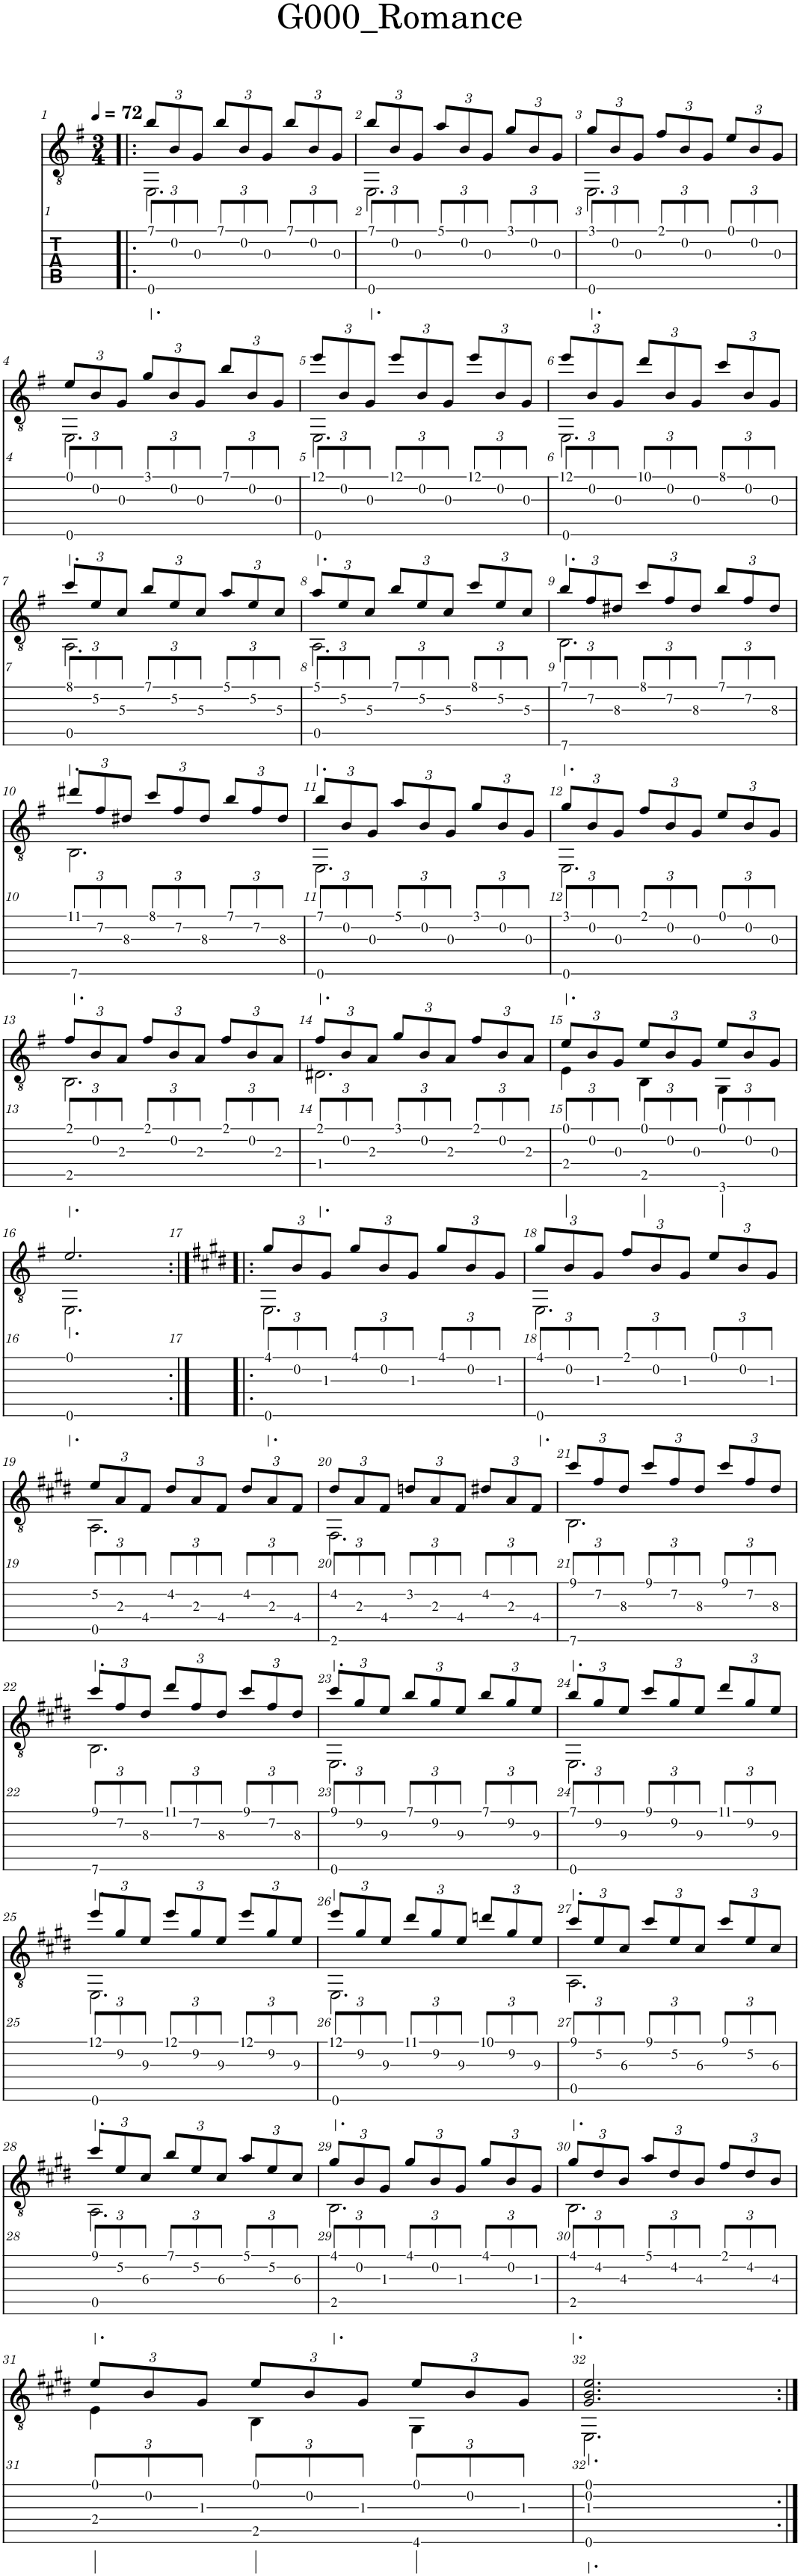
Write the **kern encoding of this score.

**kern	**kern
*part1	*part1
*staff2	*staff1
*I"クラシックギター	*
*stria6	*
*	*clefGv2
*k[f#]	*k[f#]
*M3/4	*M3/4
*MM72	*MM72
*Xbrackettup	*Xbrackettup
=1!|:	=1!|:
*^	*^
12b/L	2.EE\	12b/L	2.EE\
12B/	.	12B/	.
12G/J	.	12G/J	.
12b/L	.	12b/L	.
12B/	.	12B/	.
12G/J	.	12G/J	.
12b/L	.	12b/L	.
12B/	.	12B/	.
12G/J	.	12G/J	.
=2	=2	=2	=2
12b/L	2.EE\	12b/L	2.EE\
12B/	.	12B/	.
12G/J	.	12G/J	.
12a/L	.	12a/L	.
12B/	.	12B/	.
12G/J	.	12G/J	.
12g/L	.	12g/L	.
12B/	.	12B/	.
12G/J	.	12G/J	.
=3	=3	=3	=3
12g/L	2.EE\	12g/L	2.EE\
12B/	.	12B/	.
12G/J	.	12G/J	.
12f#/L	.	12f#/L	.
12B/	.	12B/	.
12G/J	.	12G/J	.
12e/L	.	12e/L	.
12B/	.	12B/	.
12G/J	.	12G/J	.
!!LO:LB:g=z	!!
=4	=4	=4	=4
12e/L	2.EE\	12e/L	2.EE\
12B/	.	12B/	.
12G/J	.	12G/J	.
12g/L	.	12g/L	.
12B/	.	12B/	.
12G/J	.	12G/J	.
12b/L	.	12b/L	.
12B/	.	12B/	.
12G/J	.	12G/J	.
=5	=5	=5	=5
12ee/L	2.EE\	12ee/L	2.EE\
12B/	.	12B/	.
12G/J	.	12G/J	.
12ee/L	.	12ee/L	.
12B/	.	12B/	.
12G/J	.	12G/J	.
12ee/L	.	12ee/L	.
12B/	.	12B/	.
12G/J	.	12G/J	.
=6	=6	=6	=6
12ee/L	2.EE\	12ee/L	2.EE\
12B/	.	12B/	.
12G/J	.	12G/J	.
12dd/L	.	12dd/L	.
12B/	.	12B/	.
12G/J	.	12G/J	.
12cc/L	.	12cc/L	.
12B/	.	12B/	.
12G/J	.	12G/J	.
!!LO:LB:g=z	!!
=7	=7	=7	=7
12cc/L	2.AA\	12cc/L	2.AA\
12e/	.	12e/	.
12c/J	.	12c/J	.
12b/L	.	12b/L	.
12e/	.	12e/	.
12c/J	.	12c/J	.
12a/L	.	12a/L	.
12e/	.	12e/	.
12c/J	.	12c/J	.
=8	=8	=8	=8
12a/L	2.AA\	12a/L	2.AA\
12e/	.	12e/	.
12c/J	.	12c/J	.
12b/L	.	12b/L	.
12e/	.	12e/	.
12c/J	.	12c/J	.
12cc/L	.	12cc/L	.
12e/	.	12e/	.
12c/J	.	12c/J	.
=9	=9	=9	=9
12b/L	2.BB\	12b/L	2.BB\
12f#/	.	12f#/	.
12d#/J	.	12d#X/J	.
12cc/L	.	12cc/L	.
12f#/	.	12f#/	.
12d#/J	.	12d#/J	.
12b/L	.	12b/L	.
12f#/	.	12f#/	.
12d#/J	.	12d#/J	.
!!LO:LB:g=z	!!
=10	=10	=10	=10
12dd#/L	2.BB\	12dd#X/L	2.BB\
12f#/	.	12f#/	.
12d#/J	.	12d#X/J	.
12cc/L	.	12cc/L	.
12f#/	.	12f#/	.
12d#/J	.	12d#/J	.
12b/L	.	12b/L	.
12f#/	.	12f#/	.
12d#/J	.	12d#/J	.
=11	=11	=11	=11
12b/L	2.EE\	12b/L	2.EE\
12B/	.	12B/	.
12G/J	.	12G/J	.
12a/L	.	12a/L	.
12B/	.	12B/	.
12G/J	.	12G/J	.
12g/L	.	12g/L	.
12B/	.	12B/	.
12G/J	.	12G/J	.
=12	=12	=12	=12
12g/L	2.EE\	12g/L	2.EE\
12B/	.	12B/	.
12G/J	.	12G/J	.
12f#/L	.	12f#/L	.
12B/	.	12B/	.
12G/J	.	12G/J	.
12e/L	.	12e/L	.
12B/	.	12B/	.
12G/J	.	12G/J	.
!!LO:LB:g=z	!!
=13	=13	=13	=13
12f#/L	2.BB\	12f#/L	2.BB\
12B/	.	12B/	.
12A/J	.	12A/J	.
12f#/L	.	12f#/L	.
12B/	.	12B/	.
12A/J	.	12A/J	.
12f#/L	.	12f#/L	.
12B/	.	12B/	.
12A/J	.	12A/J	.
=14	=14	=14	=14
12f#/L	2.D#\	12f#/L	2.D#X\
12B/	.	12B/	.
12A/J	.	12A/J	.
12g/L	.	12g/L	.
12B/	.	12B/	.
12A/J	.	12A/J	.
12f#/L	.	12f#/L	.
12B/	.	12B/	.
12A/J	.	12A/J	.
=15	=15	=15	=15
12e/L	4E\	12e/L	4E\
12B/	.	12B/	.
12G/J	.	12G/J	.
12e/L	4BB\	12e/L	4BB\
12B/	.	12B/	.
12G/J	.	12G/J	.
12e/L	4GG\	12e/L	4GG\
12B/	.	12B/	.
12G/J	.	12G/J	.
!!LO:LB:g=z	!!
=16	=16	=16	=16
2.e/	2.EE\	2.e/	2.EE\
=17:|!|:	=17:|!|:	=17:|!|:	=17:|!|:
*k[f#c#g#d#]	*	*k[f#c#g#d#]	*
12g#/L	2.EE\	12g#/L	2.EE\
12B/	.	12B/	.
12G#/J	.	12G#/J	.
12g#/L	.	12g#/L	.
12B/	.	12B/	.
12G#/J	.	12G#/J	.
12g#/L	.	12g#/L	.
12B/	.	12B/	.
12G#/J	.	12G#/J	.
=18	=18	=18	=18
12g#/L	2.EE\	12g#/L	2.EE\
12B/	.	12B/	.
12G#/J	.	12G#/J	.
12f#/L	.	12f#/L	.
12B/	.	12B/	.
12G#/J	.	12G#/J	.
12e/L	.	12e/L	.
12B/	.	12B/	.
12G#/J	.	12G#/J	.
!!LO:LB:g=z	!!
=19	=19	=19	=19
12e/L	2.AA\	12e/L	2.AA\
12A/	.	12A/	.
12F#/J	.	12F#/J	.
12d#/L	.	12d#/L	.
12A/	.	12A/	.
12F#/J	.	12F#/J	.
12d#/L	.	12d#/L	.
12A/	.	12A/	.
12F#/J	.	12F#/J	.
=20	=20	=20	=20
12d#/L	2.FF#\	12d#/L	2.FF#\
12A/	.	12A/	.
12F#/J	.	12F#/J	.
12d/L	.	12dn/L	.
12A/	.	12A/	.
12F#/J	.	12F#/J	.
12d#/L	.	12d#X/L	.
12A/	.	12A/	.
12F#/J	.	12F#/J	.
=21	=21	=21	=21
12cc#/L	2.BB\	12cc#/L	2.BB\
12f#/	.	12f#/	.
12d#/J	.	12d#/J	.
12cc#/L	.	12cc#/L	.
12f#/	.	12f#/	.
12d#/J	.	12d#/J	.
12cc#/L	.	12cc#/L	.
12f#/	.	12f#/	.
12d#/J	.	12d#/J	.
!!LO:LB:g=z	!!
=22	=22	=22	=22
12cc#/L	2.BB\	12cc#/L	2.BB\
12f#/	.	12f#/	.
12d#/J	.	12d#/J	.
12dd#/L	.	12dd#/L	.
12f#/	.	12f#/	.
12d#/J	.	12d#/J	.
12cc#/L	.	12cc#/L	.
12f#/	.	12f#/	.
12d#/J	.	12d#/J	.
=23	=23	=23	=23
12cc#/L	2.EE\	12cc#/L	2.EE\
12g#/	.	12g#/	.
12e/J	.	12e/J	.
12b/L	.	12b/L	.
12g#/	.	12g#/	.
12e/J	.	12e/J	.
12b/L	.	12b/L	.
12g#/	.	12g#/	.
12e/J	.	12e/J	.
=24	=24	=24	=24
12b/L	2.EE\	12b/L	2.EE\
12g#/	.	12g#/	.
12e/J	.	12e/J	.
12cc#/L	.	12cc#/L	.
12g#/	.	12g#/	.
12e/J	.	12e/J	.
12dd#/L	.	12dd#/L	.
12g#/	.	12g#/	.
12e/J	.	12e/J	.
!!LO:LB:g=z	!!
=25	=25	=25	=25
12ee/L	2.EE\	12ee/L	2.EE\
12g#/	.	12g#/	.
12e/J	.	12e/J	.
12ee/L	.	12ee/L	.
12g#/	.	12g#/	.
12e/J	.	12e/J	.
12ee/L	.	12ee/L	.
12g#/	.	12g#/	.
12e/J	.	12e/J	.
=26	=26	=26	=26
12ee/L	2.EE\	12ee/L	2.EE\
12g#/	.	12g#/	.
12e/J	.	12e/J	.
12dd#/L	.	12dd#/L	.
12g#/	.	12g#/	.
12e/J	.	12e/J	.
12dd/L	.	12ddn/L	.
12g#/	.	12g#/	.
12e/J	.	12e/J	.
=27	=27	=27	=27
12cc#/L	2.AA\	12cc#/L	2.AA\
12e/	.	12e/	.
12c#/J	.	12c#/J	.
12cc#/L	.	12cc#/L	.
12e/	.	12e/	.
12c#/J	.	12c#/J	.
12cc#/L	.	12cc#/L	.
12e/	.	12e/	.
12c#/J	.	12c#/J	.
!!LO:LB:g=z	!!
=28	=28	=28	=28
12cc#/L	2.AA\	12cc#/L	2.AA\
12e/	.	12e/	.
12c#/J	.	12c#/J	.
12b/L	.	12b/L	.
12e/	.	12e/	.
12c#/J	.	12c#/J	.
12a/L	.	12a/L	.
12e/	.	12e/	.
12c#/J	.	12c#/J	.
=29	=29	=29	=29
12g#/L	2.BB\	12g#/L	2.BB\
12B/	.	12B/	.
12G#/J	.	12G#/J	.
12g#/L	.	12g#/L	.
12B/	.	12B/	.
12G#/J	.	12G#/J	.
12g#/L	.	12g#/L	.
12B/	.	12B/	.
12G#/J	.	12G#/J	.
=30	=30	=30	=30
12g#/L	2.BB\	12g#/L	2.BB\
12d#/	.	12d#/	.
12B/J	.	12B/J	.
12a/L	.	12a/L	.
12d#/	.	12d#/	.
12B/J	.	12B/J	.
12f#/L	.	12f#/L	.
12d#/	.	12d#/	.
12B/J	.	12B/J	.
!!LO:LB:g=z	!!
=31	=31	=31	=31
12e/L	4E\	12e/L	4E\
12B/	.	12B/	.
12G#/J	.	12G#/J	.
12e/L	4BB\	12e/L	4BB\
12B/	.	12B/	.
12G#/J	.	12G#/J	.
12e/L	4GG#\	12e/L	4GG#\
12B/	.	12B/	.
12G#/J	.	12G#/J	.
=32	=32	=32	=32
2.G#/ 2.B/ 2.e/	2.EE\	2.G#/ 2.B/ 2.e/	2.EE\
*v	*v	*	*
*	*v	*v
=:|!	=:|!
*-	*-
